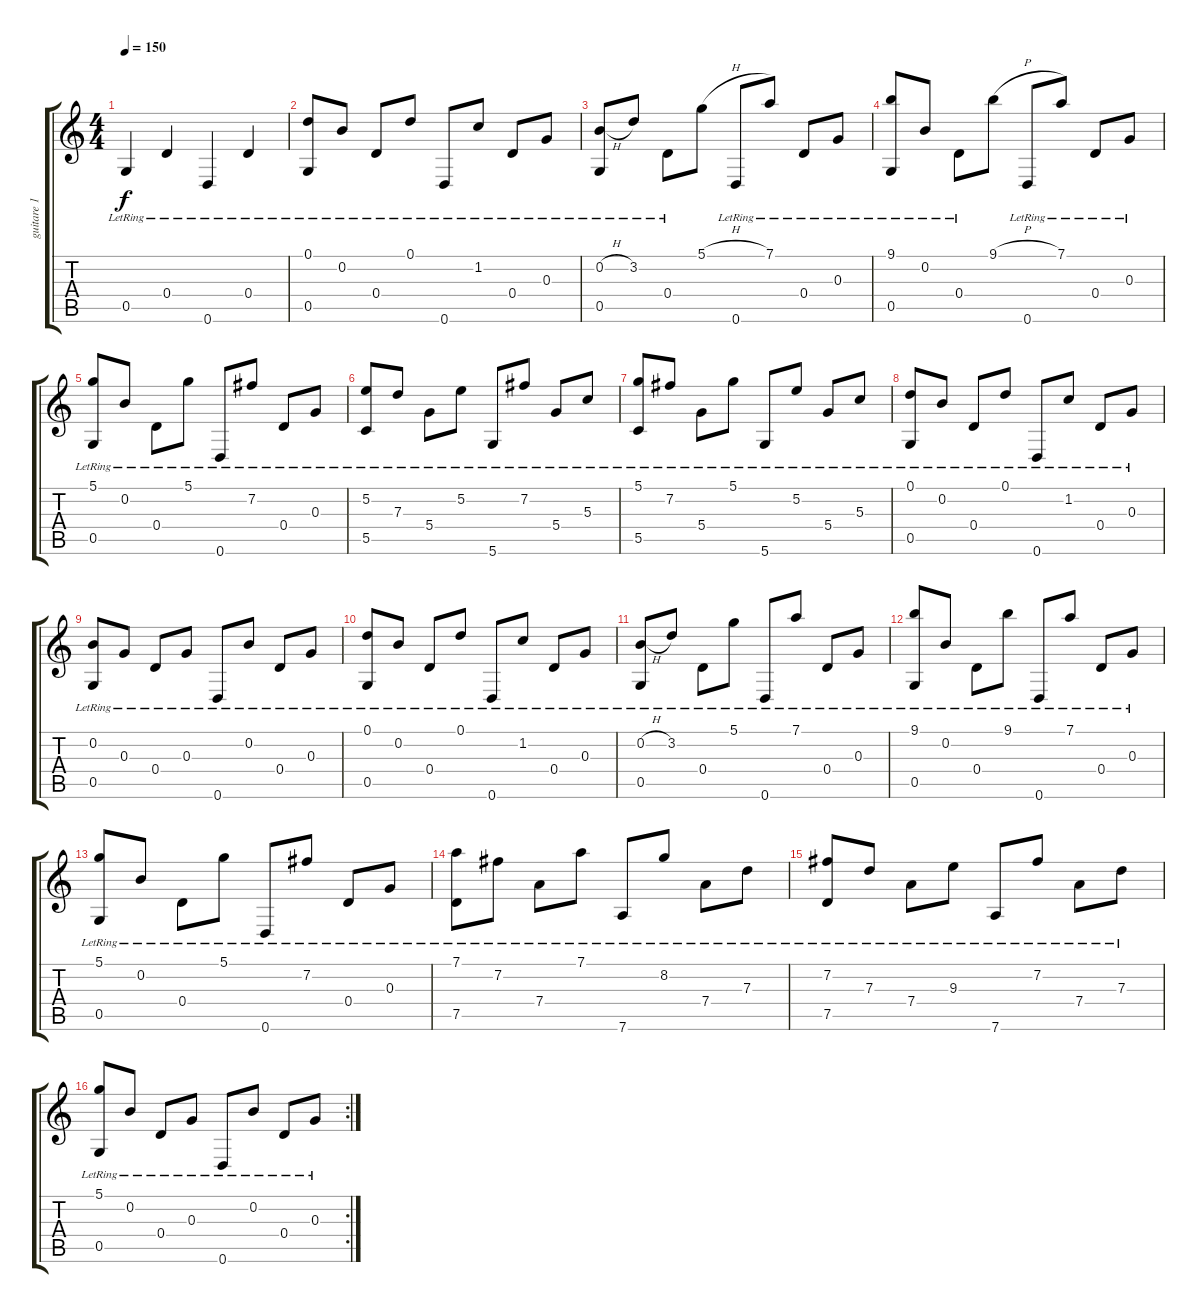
\track ("guitare 1" "guitare 1") {instrument acousticguitarsteel}
\staff {score tabs}
\tuning (D4 B3 G3 D3 G2 D2) {hide}
\ts (4 4)
\tempo 150
\clef g2
\ks c
0.5{lr}.4{dy f} 0.4{lr}.4 0.6{lr}.4 0.4{lr}.4 |
(0.1{lr} 0.5{lr}).8 0.2{lr}.8 0.4{lr}.8 0.1{lr}.8 0.6{lr}.8 1.2{lr}.8 0.4{lr}.8 0.3{lr}.8 |
(0.2{h} 0.5{lr}).8 3.2{lr}.8 0.4{lr}.8 5.1{h}.8 0.6{lr}.8 7.1{lr}.8 0.4{lr}.8 0.3{lr}.8 |
(9.1{lr} 0.5{lr}).8 0.2{lr}.8 0.4{lr}.8 9.1{h}.8 0.6{lr}.8 7.1{lr}.8 0.4{lr}.8 0.3{lr}.8 |
(5.1{lr} 0.5{lr}).8 0.2{lr}.8 0.4{lr}.8 5.1{lr}.8 0.6{lr}.8 7.2{lr}.8 0.4{lr}.8 0.3{lr}.8 |
(5.2{lr} 5.5{lr}).8 7.3{lr}.8 5.4{lr}.8 5.2{lr}.8 5.6{lr}.8 7.2{lr}.8 5.4{lr}.8 5.3{lr}.8 |
(5.1{lr} 5.5{lr}).8 7.2{lr}.8 5.4{lr}.8 5.1{lr}.8 5.6{lr}.8 5.2{lr}.8 5.4{lr}.8 5.3{lr}.8 |
(0.1{lr} 0.5{lr}).8 0.2{lr}.8 0.4{lr}.8 0.1{lr}.8 0.6{lr}.8 1.2{lr}.8 0.4{lr}.8 0.3{lr}.8 |
(0.2{lr} 0.5{lr}).8 0.3{lr}.8 0.4{lr}.8 0.3{lr}.8 0.6{lr}.8 0.2{lr}.8 0.4{lr}.8 0.3{lr}.8 |
(0.1{lr} 0.5{lr}).8 0.2{lr}.8 0.4{lr}.8 0.1{lr}.8 0.6{lr}.8 1.2{lr}.8 0.4{lr}.8 0.3{lr}.8 |
(0.2{h} 0.5{lr}).8 3.2{lr}.8 0.4{lr}.8 5.1{lr}.8 0.6{lr}.8 7.1{lr}.8 0.4{lr}.8 0.3{lr}.8 |
(9.1{lr} 0.5{lr}).8 0.2{lr}.8 0.4{lr}.8 9.1{lr}.8 0.6{lr}.8 7.1{lr}.8 0.4{lr}.8 0.3{lr}.8 |
(5.1{lr} 0.5{lr}).8 0.2{lr}.8 0.4{lr}.8 5.1{lr}.8 0.6{lr}.8 7.2{lr}.8 0.4{lr}.8 0.3{lr}.8 |
(7.1{lr} 7.5{lr}).8 7.2{lr}.8 7.4{lr}.8 7.1{lr}.8 7.6{lr}.8 8.2{lr}.8 7.4{lr}.8 7.3{lr}.8 |
(7.2{lr} 7.5{lr}).8 7.3{lr}.8 7.4{lr}.8 9.3{lr}.8 7.6{lr}.8 7.2{lr}.8 7.4{lr}.8 7.3{lr}.8 |
\rc 2
(5.1{lr} 0.5{lr}).8 0.2{lr}.8 0.4{lr}.8 0.3{lr}.8 0.6{lr}.8 0.2{lr}.8 0.4{lr}.8 0.3{lr}.8
